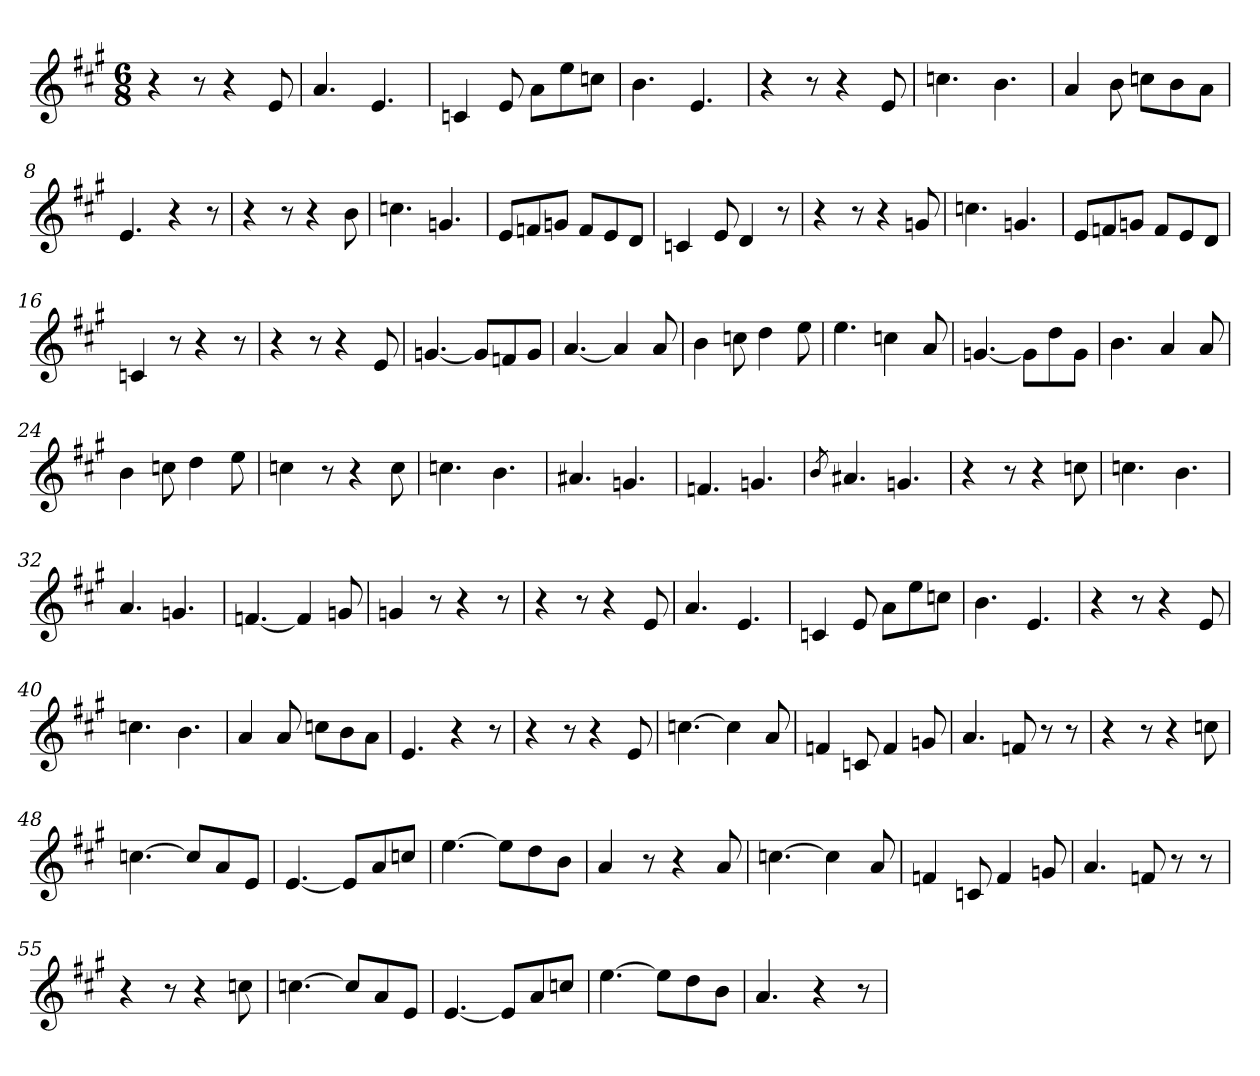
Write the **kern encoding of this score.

**kern
*part1
*staff1
*clefG2
*k[f#c#g#]
*M6/8
=1
4r
8r
4r
8e/
=2
4.a/
4.e/
=3
4cn/
8e/
8a\L
8ee\
8ccn\J
=4
4.b\
4.e/
=5
4r
8r
4r
8e/
=6
4.ccn\
4.b\
=7
4a/
8b\
8ccn\L
8b\
8a\J
=8
4.e/
4r
8r
=9
4r
8r
4r
8b\
!!LO:LB:g=z
=10
4.ccn\
4.gn/
=11
8e/L
8fn/
8gn/J
8f/L
8e/
8d/J
=12
4cn/
8e/
4d/
8r
=13
4r
8r
4r
8gn/
=14
4.ccn\
4.gn/
=15
8e/L
8fn/
8gn/J
8f/L
8e/
8d/J
=16
4cn/
8r
4r
8r
=17
4r
8r
4r
8e/
!!LO:LB:g=z
=18
[4.gn/
8g/L]
8fn/
8g/J
=19
[4.a/
4a/]
8a/
=20
4b\
8ccn\
4dd\
8ee\
=21
4.ee\
4ccn\
8a/
=22
[4.gn/
8g\L]
8dd\
8g\J
=23
4.b\
4a/
8a/
=24
4b\
8ccn\
4dd\
8ee\
=25
4ccn\
8r
4r
8cc\
=26
4.ccn\
4.b\
!!LO:LB:g=z
=27
4.a#X/
4.gn/
=28
4.fn/
4.gn/
=29
8qb/
4.a#X/
4.gn/
=30
4r
8r
4r
8ccn\
=31
4.ccn\
4.b\
=32
4.a/
4.gn/
=33
[4.fn/
4f/]
8gn/
=34
4gn/
8r
4r
8r
=35
4r
8r
4r
8e/
=36
4.a/
4.e/
!!LO:LB:g=z
=37
4cn/
8e/
8a\L
8ee\
8ccn\J
=38
4.b\
4.e/
=39
4r
8r
4r
8e/
=40
4.ccn\
4.b\
=41
4a/
8a/
8ccn\L
8b\
8a\J
=42
4.e/
4r
8r
=43
4r
8r
4r
8e/
=44
[4.ccn\
4cc\]
8a/
=45
4fn/
8cn/
4f/
8gn/
!!LO:LB:g=z
=46
4.a/
8fn/
8r
8r
=47
4r
8r
4r
8ccn\
=48
[4.ccn\
8cc/L]
8a/
8e/J
=49
[4.e/
8e/L]
8a/
8ccn/J
=50
[4.ee\
8ee\L]
8dd\
8b\J
=51
4a/
8r
4r
8a/
=52
[4.ccn\
4cc\]
8a/
=53
4fn/
8cn/
4f/
8gn/
!!LO:LB:g=z
=54
4.a/
8fn/
8r
8r
=55
4r
8r
4r
8ccn\
=56
[4.ccn\
8cc/L]
8a/
8e/J
=57
[4.e/
8e/L]
8a/
8ccn/J
=58
[4.ee\
8ee\L]
8dd\
8b\J
=59
4.a/
4r
8r
=
*-
